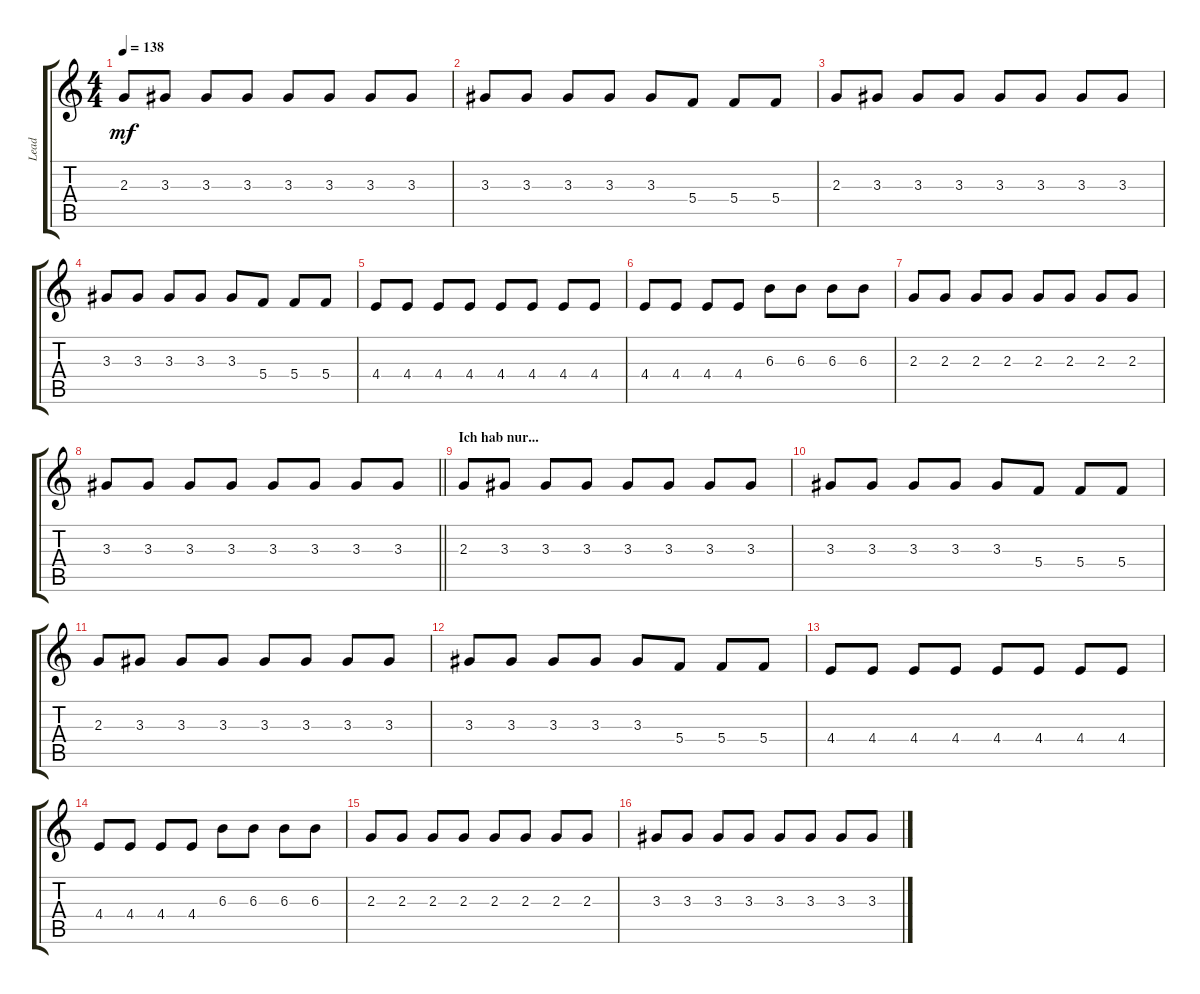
\track ("Lead" "Lead") {instrument distortionguitar}
\staff {score tabs}
\tuning (D4 A3 F3 C3 G2 D2) {hide}
\ts (4 4)
\tempo 138
\clef g2
\ks c
2.3.8{dy mf instrument distortionguitar} 3.3.8 3.3.8 3.3.8 3.3.8 3.3.8 3.3.8 3.3.8 |
3.3.8 3.3.8 3.3.8 3.3.8 3.3.8 5.4.8 5.4.8 5.4.8 |
2.3.8 3.3.8 3.3.8 3.3.8 3.3.8 3.3.8 3.3.8 3.3.8 |
3.3.8 3.3.8 3.3.8 3.3.8 3.3.8 5.4.8 5.4.8 5.4.8 |
4.4.8 4.4.8 4.4.8 4.4.8 4.4.8 4.4.8 4.4.8 4.4.8 |
4.4.8 4.4.8 4.4.8 4.4.8 6.3.8 6.3.8 6.3.8 6.3.8 |
2.3.8 2.3.8 2.3.8 2.3.8 2.3.8 2.3.8 2.3.8 2.3.8 |
\barLineRight lightlight
3.3.8 3.3.8 3.3.8 3.3.8 3.3.8 3.3.8 3.3.8 3.3.8 |
\section ("" "Ich hab nur...")
2.3.8 3.3.8 3.3.8 3.3.8 3.3.8 3.3.8 3.3.8 3.3.8 |
3.3.8 3.3.8 3.3.8 3.3.8 3.3.8 5.4.8 5.4.8 5.4.8 |
2.3.8 3.3.8 3.3.8 3.3.8 3.3.8 3.3.8 3.3.8 3.3.8 |
3.3.8 3.3.8 3.3.8 3.3.8 3.3.8 5.4.8 5.4.8 5.4.8 |
4.4.8 4.4.8 4.4.8 4.4.8 4.4.8 4.4.8 4.4.8 4.4.8 |
4.4.8 4.4.8 4.4.8 4.4.8 6.3.8 6.3.8 6.3.8 6.3.8 |
2.3.8 2.3.8 2.3.8 2.3.8 2.3.8 2.3.8 2.3.8 2.3.8 |
3.3.8 3.3.8 3.3.8 3.3.8 3.3.8 3.3.8 3.3.8 3.3.8
